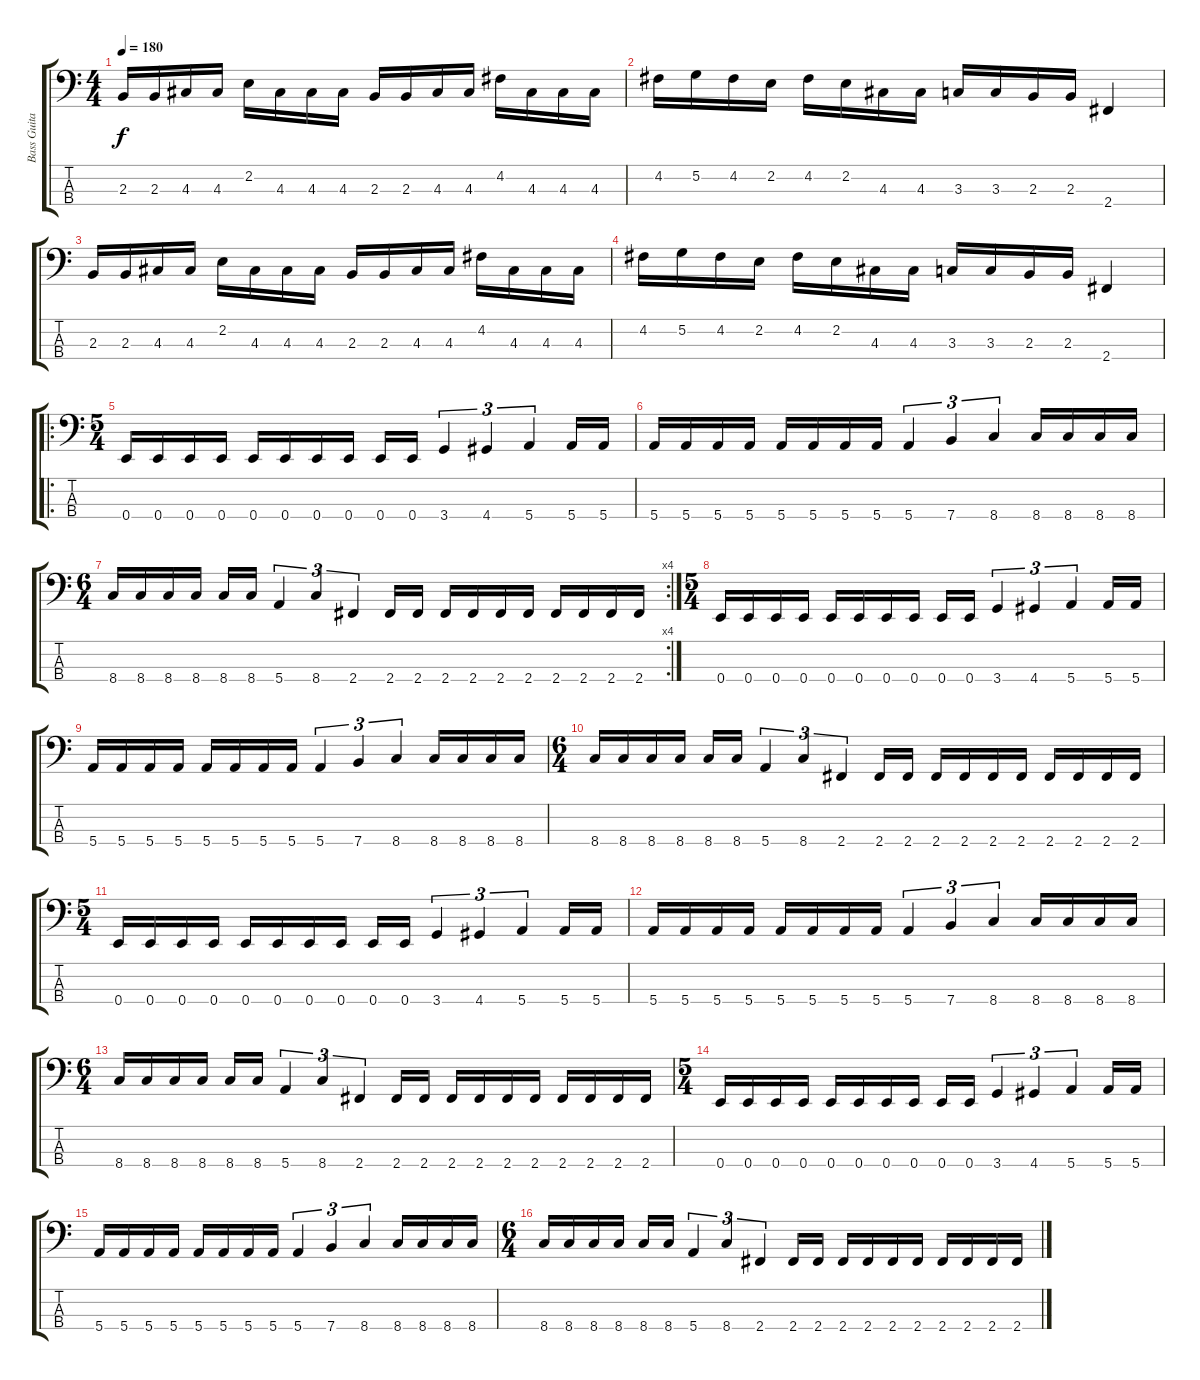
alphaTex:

\track ("Bass Guitar" "Bass Guita") {instrument electricbasspick}
\staff {score tabs}
\tuning (G2 D2 A1 E1) {hide}
\ts (4 4)
\tempo 180
\clef f4
\ks c
2.3.16{dy f} 2.3.16 4.3.16 4.3.16 2.2.16 4.3.16 4.3.16 4.3.16 2.3.16 2.3.16 4.3.16 4.3.16 4.2.16 4.3.16 4.3.16 4.3.16 |
4.2.16 5.2.16 4.2.16 2.2.16 4.2.16 2.2.16 4.3.16 4.3.16 3.3.16 3.3.16 2.3.16 2.3.16 2.4.4 |
2.3.16 2.3.16 4.3.16 4.3.16 2.2.16 4.3.16 4.3.16 4.3.16 2.3.16 2.3.16 4.3.16 4.3.16 4.2.16 4.3.16 4.3.16 4.3.16 |
4.2.16 5.2.16 4.2.16 2.2.16 4.2.16 2.2.16 4.3.16 4.3.16 3.3.16 3.3.16 2.3.16 2.3.16 2.4.4 |
\ro
\ts (5 4)
0.4.16 0.4.16 0.4.16 0.4.16 0.4.16 0.4.16 0.4.16 0.4.16 0.4.16 0.4.16 3.4.4{tu (3 2)} 4.4.4{tu (3 2)} 5.4.4{tu (3 2)} 5.4.16 5.4.16 |
5.4.16 5.4.16 5.4.16 5.4.16 5.4.16 5.4.16 5.4.16 5.4.16 5.4.4{tu (3 2)} 7.4.4{tu (3 2)} 8.4.4{tu (3 2)} 8.4.16 8.4.16 8.4.16 8.4.16 |
\rc 4
\ts (6 4)
8.4.16 8.4.16 8.4.16 8.4.16 8.4.16 8.4.16 5.4.4{tu (3 2)} 8.4.4{tu (3 2)} 2.4.4{tu (3 2)} 2.4.16 2.4.16 2.4.16 2.4.16 2.4.16 2.4.16 2.4.16 2.4.16 2.4.16 2.4.16 |
\ts (5 4)
0.4.16 0.4.16 0.4.16 0.4.16 0.4.16 0.4.16 0.4.16 0.4.16 0.4.16 0.4.16 3.4.4{tu (3 2)} 4.4.4{tu (3 2)} 5.4.4{tu (3 2)} 5.4.16 5.4.16 |
5.4.16 5.4.16 5.4.16 5.4.16 5.4.16 5.4.16 5.4.16 5.4.16 5.4.4{tu (3 2)} 7.4.4{tu (3 2)} 8.4.4{tu (3 2)} 8.4.16 8.4.16 8.4.16 8.4.16 |
\ts (6 4)
8.4.16 8.4.16 8.4.16 8.4.16 8.4.16 8.4.16 5.4.4{tu (3 2)} 8.4.4{tu (3 2)} 2.4.4{tu (3 2)} 2.4.16 2.4.16 2.4.16 2.4.16 2.4.16 2.4.16 2.4.16 2.4.16 2.4.16 2.4.16 |
\ts (5 4)
0.4.16 0.4.16 0.4.16 0.4.16 0.4.16 0.4.16 0.4.16 0.4.16 0.4.16 0.4.16 3.4.4{tu (3 2)} 4.4.4{tu (3 2)} 5.4.4{tu (3 2)} 5.4.16 5.4.16 |
5.4.16 5.4.16 5.4.16 5.4.16 5.4.16 5.4.16 5.4.16 5.4.16 5.4.4{tu (3 2)} 7.4.4{tu (3 2)} 8.4.4{tu (3 2)} 8.4.16 8.4.16 8.4.16 8.4.16 |
\ts (6 4)
8.4.16 8.4.16 8.4.16 8.4.16 8.4.16 8.4.16 5.4.4{tu (3 2)} 8.4.4{tu (3 2)} 2.4.4{tu (3 2)} 2.4.16 2.4.16 2.4.16 2.4.16 2.4.16 2.4.16 2.4.16 2.4.16 2.4.16 2.4.16 |
\ts (5 4)
0.4.16 0.4.16 0.4.16 0.4.16 0.4.16 0.4.16 0.4.16 0.4.16 0.4.16 0.4.16 3.4.4{tu (3 2)} 4.4.4{tu (3 2)} 5.4.4{tu (3 2)} 5.4.16 5.4.16 |
5.4.16 5.4.16 5.4.16 5.4.16 5.4.16 5.4.16 5.4.16 5.4.16 5.4.4{tu (3 2)} 7.4.4{tu (3 2)} 8.4.4{tu (3 2)} 8.4.16 8.4.16 8.4.16 8.4.16 |
\ts (6 4)
8.4.16 8.4.16 8.4.16 8.4.16 8.4.16 8.4.16 5.4.4{tu (3 2)} 8.4.4{tu (3 2)} 2.4.4{tu (3 2)} 2.4.16 2.4.16 2.4.16 2.4.16 2.4.16 2.4.16 2.4.16 2.4.16 2.4.16 2.4.16
